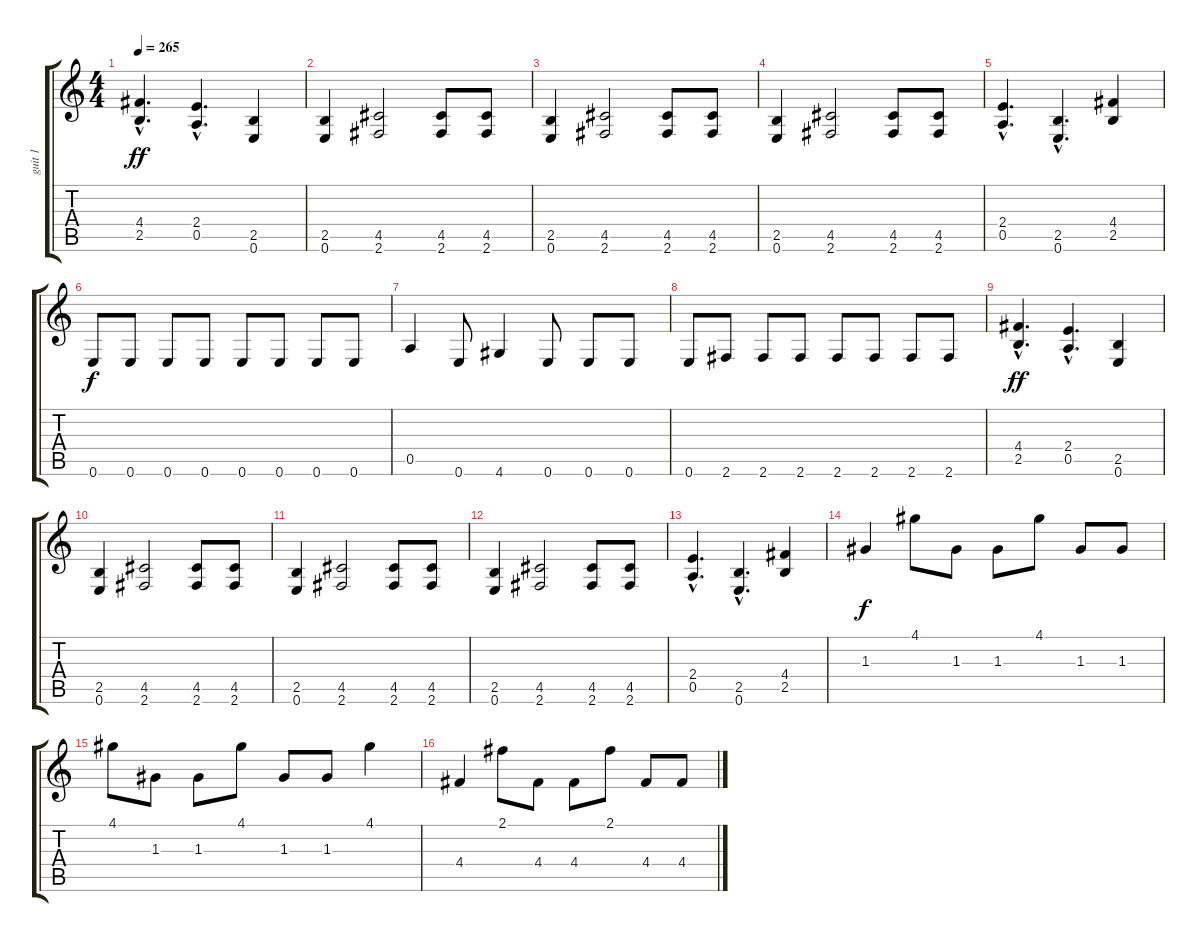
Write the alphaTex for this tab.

\track ("guit 1" "guit 1") {instrument distortionguitar}
\staff {score tabs}
\tuning (E4 B3 G3 D3 A2 E2) {hide}
\ts (4 4)
\tempo 265
\clef g2
\ks c
(4.4{hac} 2.5{hac}).4{d dy ff} (2.4{hac} 0.5{hac}).4{d} (2.5 0.6).4 |
(2.5 0.6).4 (4.5 2.6).2 (4.5 2.6).8 (4.5 2.6).8 |
(2.5 0.6).4 (4.5 2.6).2 (4.5 2.6).8 (4.5 2.6).8 |
(2.5 0.6).4 (4.5 2.6).2 (4.5 2.6).8 (4.5 2.6).8 |
(2.4{hac} 0.5{hac}).4{d} (2.5{hac} 0.6{hac}).4{d} (4.4 2.5).4 |
0.6.8{dy f} 0.6.8 0.6.8 0.6.8 0.6.8 0.6.8 0.6.8 0.6.8 |
0.5.4 0.6.8 4.6.4 0.6.8 0.6.8 0.6.8 |
0.6.8 2.6.8 2.6.8 2.6.8 2.6.8 2.6.8 2.6.8 2.6.8 |
(4.4{hac} 2.5{hac}).4{d dy ff} (2.4{hac} 0.5{hac}).4{d} (2.5 0.6).4 |
(2.5 0.6).4 (4.5 2.6).2 (4.5 2.6).8 (4.5 2.6).8 |
(2.5 0.6).4 (4.5 2.6).2 (4.5 2.6).8 (4.5 2.6).8 |
(2.5 0.6).4 (4.5 2.6).2 (4.5 2.6).8 (4.5 2.6).8 |
(2.4{hac} 0.5{hac}).4{d} (2.5{hac} 0.6{hac}).4{d} (4.4 2.5).4 |
1.3.4{dy f} 4.1.8 1.3.8 1.3.8 4.1.8 1.3.8 1.3.8 |
4.1.8 1.3.8 1.3.8 4.1.8 1.3.8 1.3.8 4.1.4 |
4.4.4 2.1.8 4.4.8 4.4.8 2.1.8 4.4.8 4.4.8
